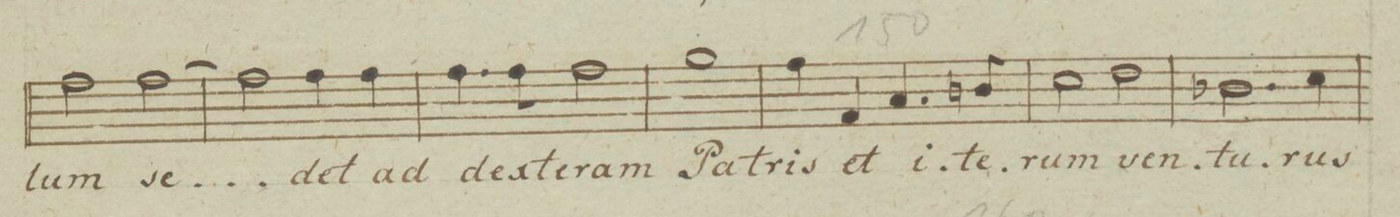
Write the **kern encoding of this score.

**kern	**text	**dynam
*I"Tenore	*	*
*clefC4	*	*
*k[b-e-a-]	*	*
*met(c)	*	*
*M4/4	*	*
2e-\]	-lum	.
[2e-\	se-	.
=143	=143	=143
2e-\]	.	.
4e-\	-det	.
4e-\	ad	.
=144	=144	=144
4.e-\	des-	.
8e-\	-te-	.
2e-\	-ram	.
=145	=145	=145
1f	Pa-	.
=146	=146	=146
4e-\	-tris	.
4E-/	et	.
4.G/	i-	.
8An/	-te-	.
=147	=147	=147
2B-\	-rum	.
2c\	ven-	.
=148	=148	=148
2.A-X\	-tu-	.
4B-\	-rus	.
=149	=149	=149
*-	*-	*-
